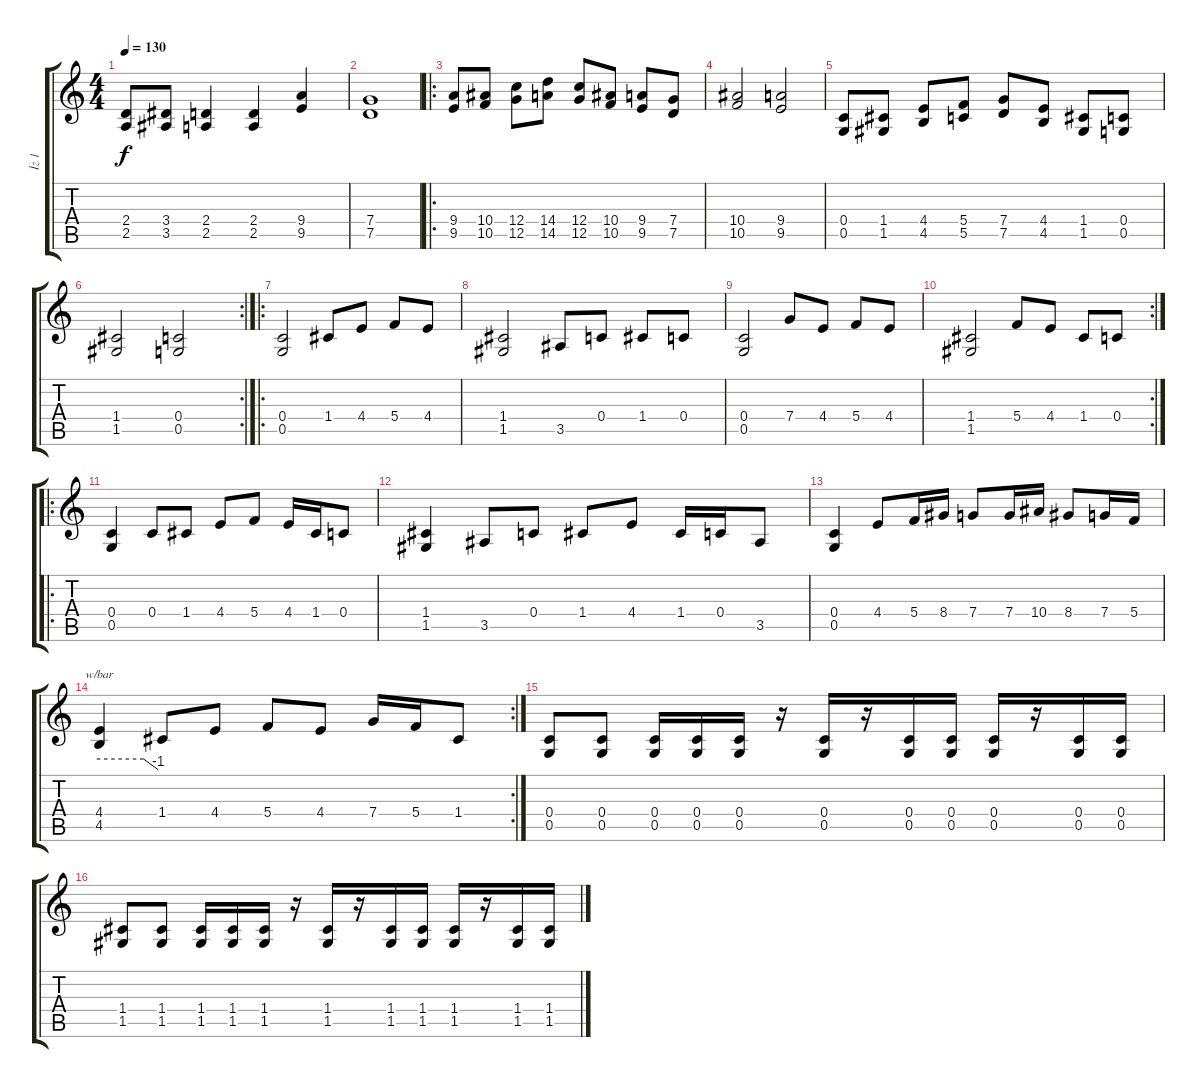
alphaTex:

\track ("İz 1" "İz 1") {instrument distortionguitar}
\staff {score tabs}
\tuning (D4 A3 F3 C3 G2 D2) {hide}
\ts (4 4)
\tempo 130
\clef g2
\ks c
(2.4 2.5).8{dy f} (3.4 3.5).8 (2.4 2.5).4 (2.4 2.5).4 (9.4 9.5).4 |
(7.4 7.5).1 |
\ro
(9.4 9.5).8 (10.4 10.5).8 (12.4 12.5).8 (14.4 14.5).8 (12.4 12.5).8 (10.4 10.5).8 (9.4 9.5).8 (7.4 7.5).8 |
(10.4 10.5).2 (9.4 9.5).2 |
(0.4 0.5).8 (1.4 1.5).8 (4.4 4.5).8 (5.4 5.5).8 (7.4 7.5).8 (4.4 4.5).8 (1.4 1.5).8 (0.4 0.5).8 |
\rc 2
(1.4 1.5).2 (0.4 0.5).2 |
\ro
(0.4 0.5).2 1.4.8 4.4.8 5.4.8 4.4.8 |
(1.4 1.5).2 3.5.8 0.4.8 1.4.8 0.4.8 |
(0.4 0.5).2 7.4.8 4.4.8 5.4.8 4.4.8 |
\rc 2
(1.4 1.5).2 5.4.8 4.4.8 1.4.8 0.4.8 |
\ro
(0.4 0.5).4 0.4.8 1.4.8 4.4.8 5.4.8 4.4.16 1.4.16 0.4.8 |
(1.4 1.5).4 3.5.8 0.4.8 1.4.8 4.4.8 1.4.16 0.4.16 3.5.8 |
(0.4 0.5).4 4.4.8 5.4.16 8.4.16 7.4.8 7.4.16 10.4.16 8.4.8 7.4.16 5.4.16 |
\rc 2
(4.4 4.5).4{tbe (custom default 0 0 45 0 60 -4)} 1.4.8 4.4.8 5.4.8 4.4.8 7.4.16 5.4.16 1.4.8 |
(0.4 0.5).8 (0.4 0.5).8 (0.4 0.5).16 (0.4 0.5).16 (0.4 0.5).16 r.16 (0.4 0.5).16 r.16 (0.4 0.5).16 (0.4 0.5).16 (0.4 0.5).16 r.16 (0.4 0.5).16 (0.4 0.5).16 |
(1.4 1.5).8 (1.4 1.5).8 (1.4 1.5).16 (1.4 1.5).16 (1.4 1.5).16 r.16 (1.4 1.5).16 r.16 (1.4 1.5).16 (1.4 1.5).16 (1.4 1.5).16 r.16 (1.4 1.5).16 (1.4 1.5).16
